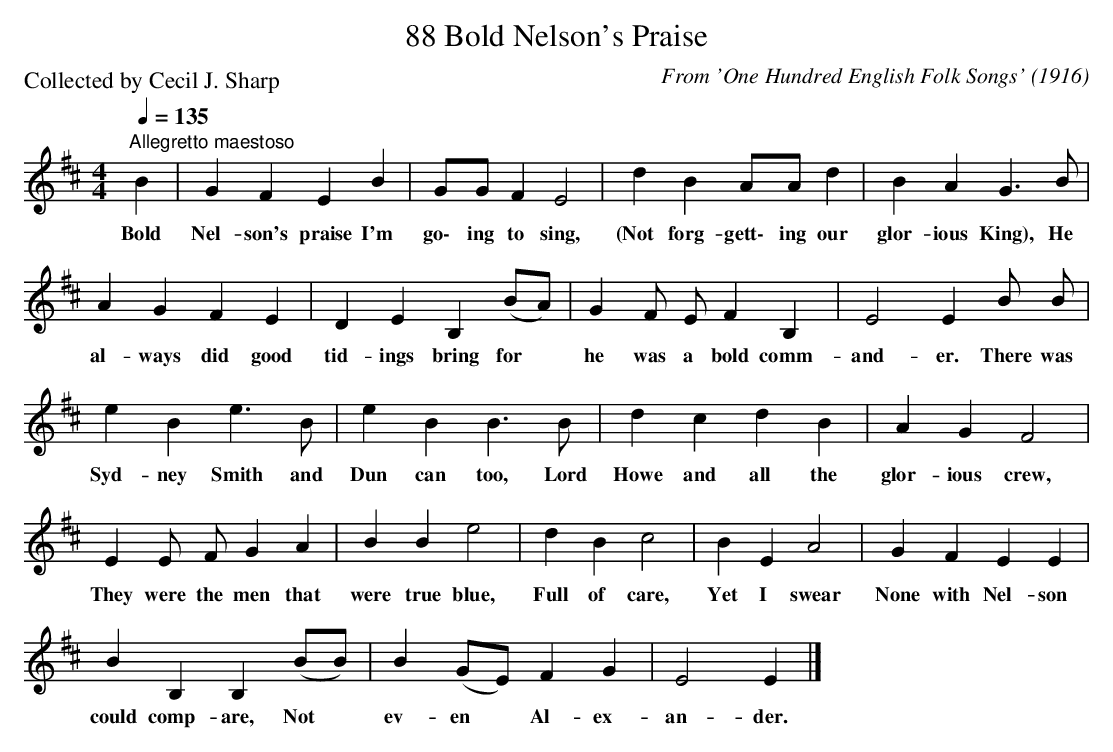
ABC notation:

X:1
T:88 Bold Nelson's Praise
P:Collected by Cecil J. Sharp
C:From 'One Hundred English Folk Songs' (1916)
Q:1/4=135
L:1/4
M:4/4
K:Edor
"Allegretto maestoso"B | G F E B | G/G/ F E2 | d B A/A/ d | B A G3/2 B/ |$ A G F E | D E B, (B/A/) | G F/ E/ F B, |
w: Bold|Nel- son's praise I'm|go\- ing to sing,|(Not forg- gett\- ing our|glor- ious King), He|al- ways did good|tid- ings bring for *|he was a bold comm-|
E2 E B/ B/ |$ e B e3/2 B/ | e B B3/2 B/ | d c d B | A G F2 |$ E E/ F/ G A | B B e2 | d B c2 |
w: and- er. There was|Syd- ney Smith and|Dun can too, Lord|Howe and all the|glor- ious crew,|They were the men that|were true blue,|Full of care,|
B E A2 | G F E E |$ B B, B, (B/B/) | B (G/E/) F G | E2 E |]
w: Yet I swear|None with Nel- son|could comp- are, Not *|ev- en * Al- ex-|an- der.|
